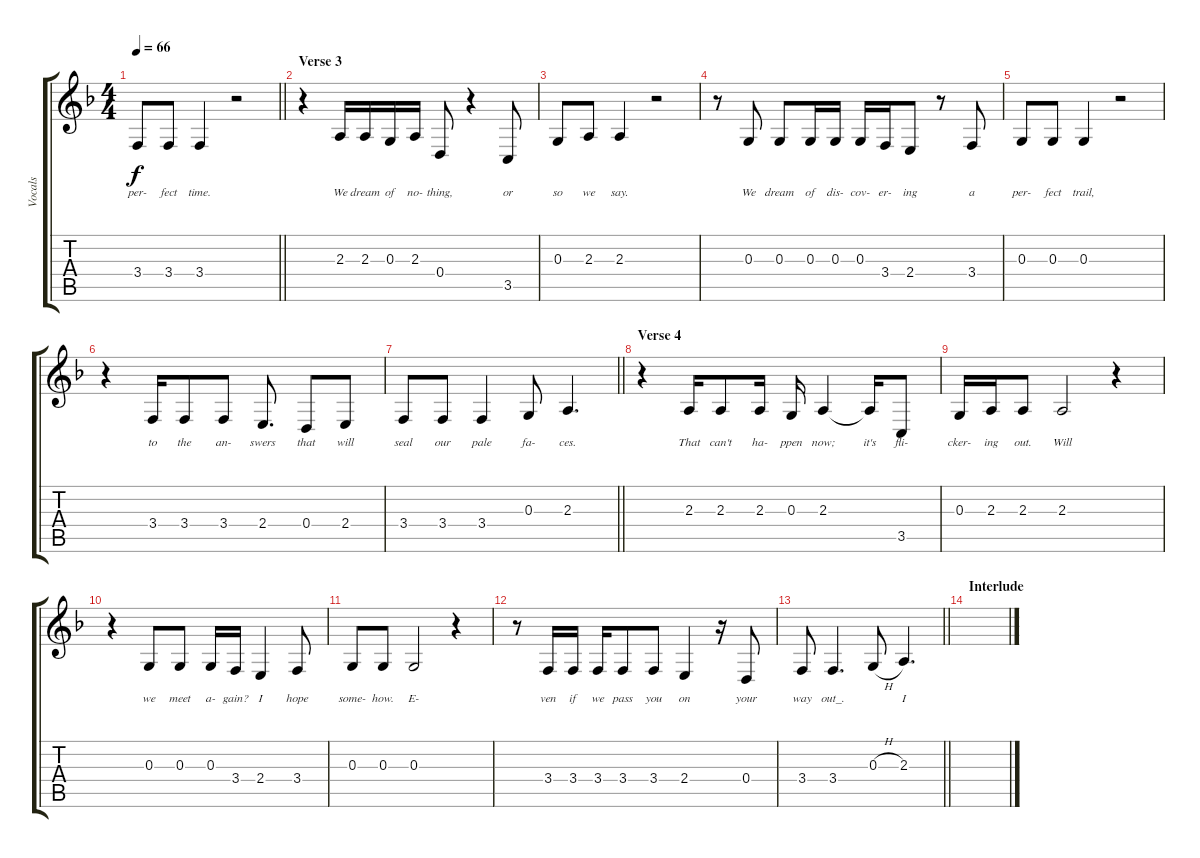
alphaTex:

\track ("Vocals" "Vocals") {instrument altosax}
\staff {score tabs}
\tuning (E4 B3 G3 D3 A2 E2) {hide}
\ts (4 4)
\tempo 66
\clef g2
\barLineRight lightlight
\ks f
3.4.8{lyrics (0 "per-") lyrics (1 "") lyrics (2 "") lyrics (3 "") lyrics (4 "") dy f} 3.4.8{lyrics (0 "fect") lyrics (1 "") lyrics (2 "") lyrics (3 "") lyrics (4 "")} 3.4.4{lyrics (0 "time.") lyrics (1 "") lyrics (2 "") lyrics (3 "") lyrics (4 "")} r.2 |
\section ("" "Verse 3")
r.4 2.3.16{lyrics (0 "We") lyrics (1 "") lyrics (2 "") lyrics (3 "") lyrics (4 "")} 2.3.16{lyrics (0 "dream") lyrics (1 "") lyrics (2 "") lyrics (3 "") lyrics (4 "")} 0.3.16{lyrics (0 "of") lyrics (1 "") lyrics (2 "") lyrics (3 "") lyrics (4 "")} 2.3.16{lyrics (0 "no-") lyrics (1 "") lyrics (2 "") lyrics (3 "") lyrics (4 "")} 0.4.8{lyrics (0 "thing,") lyrics (1 "") lyrics (2 "") lyrics (3 "") lyrics (4 "")} r.4 3.5.8{lyrics (0 "or") lyrics (1 "") lyrics (2 "") lyrics (3 "") lyrics (4 "")} |
0.3.8{lyrics (0 "so") lyrics (1 "") lyrics (2 "") lyrics (3 "") lyrics (4 "")} 2.3.8{lyrics (0 "we") lyrics (1 "") lyrics (2 "") lyrics (3 "") lyrics (4 "")} 2.3.4{lyrics (0 "say.") lyrics (1 "") lyrics (2 "") lyrics (3 "") lyrics (4 "")} r.2 |
r.8 0.3.8{lyrics (0 "We") lyrics (1 "") lyrics (2 "") lyrics (3 "") lyrics (4 "")} 0.3.8{lyrics (0 "dream") lyrics (1 "") lyrics (2 "") lyrics (3 "") lyrics (4 "")} 0.3.16{lyrics (0 "of") lyrics (1 "") lyrics (2 "") lyrics (3 "") lyrics (4 "")} 0.3.16{lyrics (0 "dis-") lyrics (1 "") lyrics (2 "") lyrics (3 "") lyrics (4 "")} 0.3.16{lyrics (0 "cov-") lyrics (1 "") lyrics (2 "") lyrics (3 "") lyrics (4 "")} 3.4.16{lyrics (0 "er-") lyrics (1 "") lyrics (2 "") lyrics (3 "") lyrics (4 "")} 2.4.8{lyrics (0 "ing") lyrics (1 "") lyrics (2 "") lyrics (3 "") lyrics (4 "")} r.8 3.4.8{lyrics (0 "a") lyrics (1 "") lyrics (2 "") lyrics (3 "") lyrics (4 "")} |
0.3.8{lyrics (0 "per-") lyrics (1 "") lyrics (2 "") lyrics (3 "") lyrics (4 "")} 0.3.8{lyrics (0 "fect") lyrics (1 "") lyrics (2 "") lyrics (3 "") lyrics (4 "")} 0.3.4{lyrics (0 "trail,") lyrics (1 "") lyrics (2 "") lyrics (3 "") lyrics (4 "")} r.2 |
r.4 3.4.16{lyrics (0 "to") lyrics (1 "") lyrics (2 "") lyrics (3 "") lyrics (4 "")} 3.4.8{lyrics (0 "the") lyrics (1 "") lyrics (2 "") lyrics (3 "") lyrics (4 "")} 3.4.8{lyrics (0 "an-") lyrics (1 "") lyrics (2 "") lyrics (3 "") lyrics (4 "")} 2.4.8{d lyrics (0 "swers") lyrics (1 "") lyrics (2 "") lyrics (3 "") lyrics (4 "")} 0.4.8{lyrics (0 "that") lyrics (1 "") lyrics (2 "") lyrics (3 "") lyrics (4 "")} 2.4.8{lyrics (0 "will") lyrics (1 "") lyrics (2 "") lyrics (3 "") lyrics (4 "")} |
\barLineRight lightlight
3.4.8{lyrics (0 "seal") lyrics (1 "") lyrics (2 "") lyrics (3 "") lyrics (4 "")} 3.4.8{lyrics (0 "our") lyrics (1 "") lyrics (2 "") lyrics (3 "") lyrics (4 "")} 3.4.4{lyrics (0 "pale") lyrics (1 "") lyrics (2 "") lyrics (3 "") lyrics (4 "")} 0.3.8{lyrics (0 "fa-") lyrics (1 "") lyrics (2 "") lyrics (3 "") lyrics (4 "")} 2.3.4{d lyrics (0 "ces.") lyrics (1 "") lyrics (2 "") lyrics (3 "") lyrics (4 "")} |
\section ("" "Verse 4")
r.4 2.3.16{lyrics (0 "That") lyrics (1 "") lyrics (2 "") lyrics (3 "") lyrics (4 "")} 2.3.8{lyrics (0 "can't") lyrics (1 "") lyrics (2 "") lyrics (3 "") lyrics (4 "")} 2.3.16{lyrics (0 "ha-") lyrics (1 "") lyrics (2 "") lyrics (3 "") lyrics (4 "")} 0.3.16{lyrics (0 "ppen") lyrics (1 "") lyrics (2 "") lyrics (3 "") lyrics (4 "")} 2.3.4{lyrics (0 "now;") lyrics (1 "") lyrics (2 "") lyrics (3 "") lyrics (4 "")} 2.3{t}.16{lyrics (0 "it's") lyrics (1 "") lyrics (2 "") lyrics (3 "") lyrics (4 "")} 3.5.8{lyrics (0 "fli-") lyrics (1 "") lyrics (2 "") lyrics (3 "") lyrics (4 "")} |
0.3.16{lyrics (0 "cker-") lyrics (1 "") lyrics (2 "") lyrics (3 "") lyrics (4 "")} 2.3.16{lyrics (0 "ing") lyrics (1 "") lyrics (2 "") lyrics (3 "") lyrics (4 "")} 2.3.8{lyrics (0 "out.") lyrics (1 "") lyrics (2 "") lyrics (3 "") lyrics (4 "")} 2.3.2{lyrics (0 "Will") lyrics (1 "") lyrics (2 "") lyrics (3 "") lyrics (4 "")} r.4 |
r.4 0.3.8{lyrics (0 "we") lyrics (1 "") lyrics (2 "") lyrics (3 "") lyrics (4 "")} 0.3.8{lyrics (0 "meet") lyrics (1 "") lyrics (2 "") lyrics (3 "") lyrics (4 "")} 0.3.16{lyrics (0 "a-") lyrics (1 "") lyrics (2 "") lyrics (3 "") lyrics (4 "")} 3.4.16{lyrics (0 "gain?") lyrics (1 "") lyrics (2 "") lyrics (3 "") lyrics (4 "")} 2.4.4{lyrics (0 "I") lyrics (1 "") lyrics (2 "") lyrics (3 "") lyrics (4 "")} 3.4.8{lyrics (0 "hope") lyrics (1 "") lyrics (2 "") lyrics (3 "") lyrics (4 "")} |
0.3.8{lyrics (0 "some-") lyrics (1 "") lyrics (2 "") lyrics (3 "") lyrics (4 "")} 0.3.8{lyrics (0 "how.") lyrics (1 "") lyrics (2 "") lyrics (3 "") lyrics (4 "")} 0.3.2{lyrics (0 "E-") lyrics (1 "") lyrics (2 "") lyrics (3 "") lyrics (4 "")} r.4 |
r.8 3.4.16{lyrics (0 "ven") lyrics (1 "") lyrics (2 "") lyrics (3 "") lyrics (4 "")} 3.4.16{lyrics (0 "if") lyrics (1 "") lyrics (2 "") lyrics (3 "") lyrics (4 "")} 3.4.16{lyrics (0 "we") lyrics (1 "") lyrics (2 "") lyrics (3 "") lyrics (4 "")} 3.4.8{lyrics (0 "pass") lyrics (1 "") lyrics (2 "") lyrics (3 "") lyrics (4 "")} 3.4.8{lyrics (0 "you") lyrics (1 "") lyrics (2 "") lyrics (3 "") lyrics (4 "")} 2.4.4{lyrics (0 "on") lyrics (1 "") lyrics (2 "") lyrics (3 "") lyrics (4 "")} r.16 0.4.8{lyrics (0 "your") lyrics (1 "") lyrics (2 "") lyrics (3 "") lyrics (4 "")} |
\barLineRight lightlight
3.4.8{lyrics (0 "way") lyrics (1 "") lyrics (2 "") lyrics (3 "") lyrics (4 "")} 3.4.4{d lyrics (0 "out_.") lyrics (1 "") lyrics (2 "") lyrics (3 "") lyrics (4 "")} 0.3{h}.8{lyrics (0 "") lyrics (1 "") lyrics (2 "") lyrics (3 "") lyrics (4 "")} 2.3.4{d lyrics (0 "I") lyrics (1 "") lyrics (2 "") lyrics (3 "") lyrics (4 "")} |
\section ("" "Interlude")
